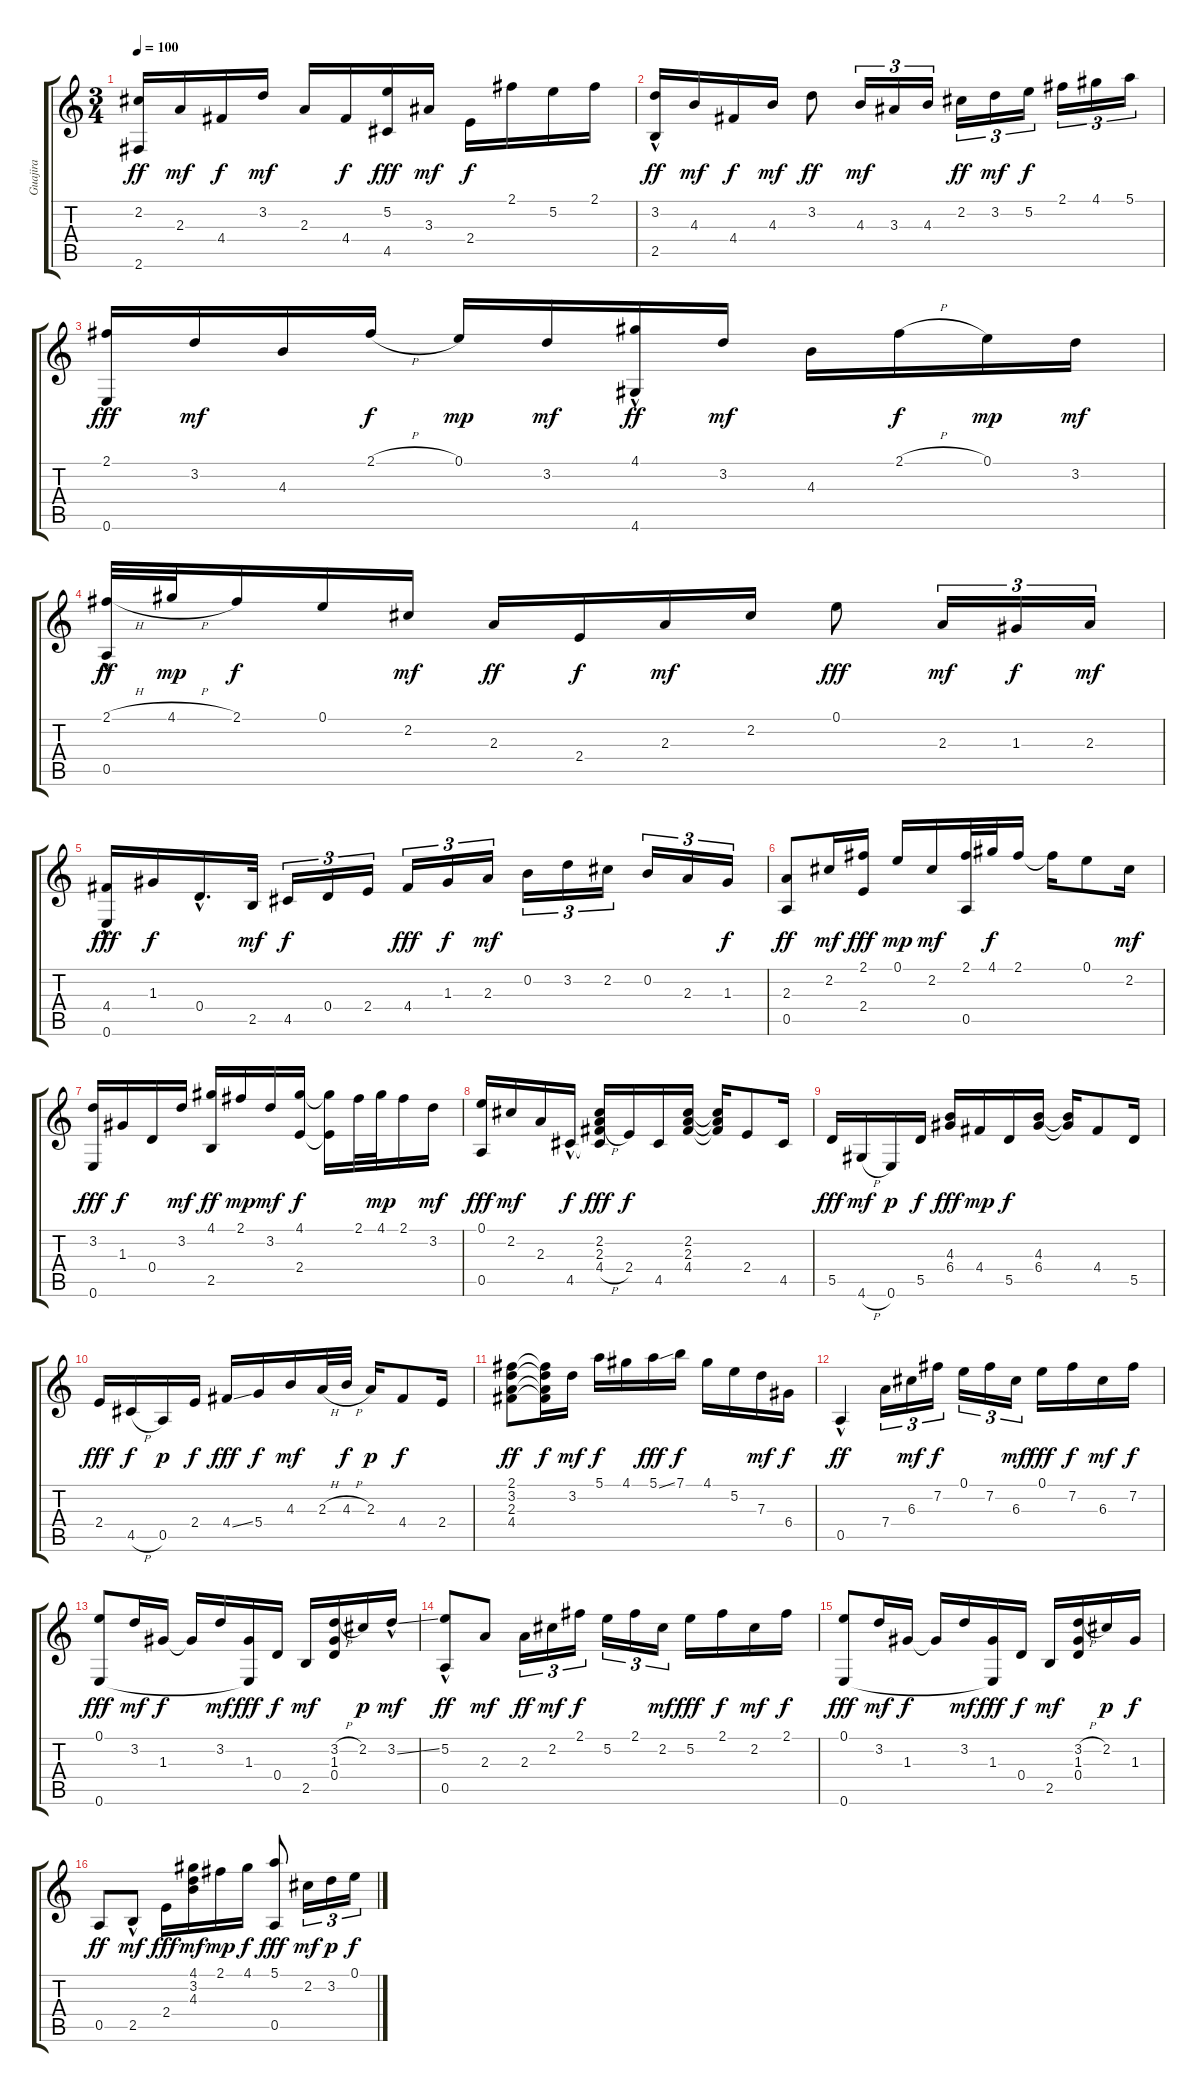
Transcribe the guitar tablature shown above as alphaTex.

\track ("Guajira" "Guajira") {instrument acousticguitarnylon}
\staff {score tabs}
\tuning (E4 B3 G3 D3 A2 E2) {hide}
\ts (3 4)
\tempo 100
\clef g2
\ks c
(2.2 2.6).16{dy ff} 2.3.16{dy mf} 4.4.16{dy f} 3.2.16{dy mf} 2.3.16 4.4.16{dy f} (5.2 4.5).16{dy fff} 3.3.16{dy mf} 2.4.16{dy f} 2.1.16 5.2.16 2.1.16 |
(3.2 2.5{hac}).16{dy ff} 4.3.16{dy mf} 4.4.16{dy f} 4.3.16{dy mf} 3.2.8{dy ff} 4.3.16{tu (3 2) dy mf} 3.3.16{tu (3 2)} 4.3.16{tu (3 2)} 2.2.16{tu (3 2) dy ff} 3.2.16{tu (3 2) dy mf} 5.2.16{tu (3 2) dy f} 2.1.16{tu (3 2)} 4.1.16{tu (3 2)} 5.1.16{tu (3 2)} |
(2.1 0.6).16{dy fff} 3.2.16{dy mf} 4.3.16 2.1{h}.16{dy f} 0.1.16{dy mp} 3.2.16{dy mf} (4.1 4.6{hac}).16{dy ff} 3.2.16{dy mf} 4.3.16 2.1{h}.16{dy f} 0.1.16{dy mp} 3.2.16{dy mf} |
(2.1{h} 0.5{hac}).32{dy ff} 4.1{h}.32{dy mp} 2.1.16{dy f} 0.1.16 2.2.16{dy mf} 2.3.16{dy ff} 2.4.16{dy f} 2.3.16{dy mf} 2.2.16 0.1.8{dy fff} 2.3.16{tu (3 2) dy mf} 1.3.16{tu (3 2) dy f} 2.3.16{tu (3 2) dy mf} |
(4.4 0.6{hac}).16{dy fff} 1.3.16{dy f} 0.4{hac}.16{d} 2.5.32{dy mf} 4.5.16{tu (3 2) dy f} 0.4.16{tu (3 2)} 2.4.16{tu (3 2)} 4.4.16{tu (3 2) dy fff} 1.3.16{tu (3 2) dy f} 2.3.16{tu (3 2) dy mf} 0.2.16{tu (3 2)} 3.2.16{tu (3 2)} 2.2.16{tu (3 2)} 0.2.16{tu (3 2)} 2.3.16{tu (3 2)} 1.3.16{tu (3 2) dy f} |
(2.3 0.5).8{dy ff} 2.2.16{dy mf} (2.1 2.4).16{dy fff} 0.1.16{dy mp} 2.2.16{dy mf} (2.1 0.5).32 4.1.32{dy f} 2.1.16 2.1{t}.16 0.1.8 2.2.16{dy mf} |
(3.2 0.6).16{dy fff} 1.3.16{dy f} 0.4.16 3.2.16{dy mf} (4.1 2.5).16{dy ff} 2.1.16{dy mp} 3.2.16{dy mf} (4.1 2.4).16{dy f} (4.1{t} 2.4{t}).16 2.1.32 4.1.32{dy mp} 2.1.16 3.2.16{dy mf} |
(0.1 0.5).16{dy fff} 2.2.16{dy mf} 2.3.16 4.5{hac}.16{dy f} (2.2 2.3 4.4{h} 4.5{t}).16{dy fff} 2.4.16{dy f} 4.5.16 (2.2 2.3 4.4).16 (2.2{t} 2.3{t} 4.4{t}).16 2.4.8 4.5.16 |
5.5.16{dy fff} 4.6{h}.16{dy mf} 0.6.16{dy p} 5.5.16{dy f} (4.3 6.4).16{dy fff} 4.4.16{dy mp} 5.5.16{dy f} (4.3 6.4).16 (4.3{t} 6.4{t}).16 4.4.8 5.5.16 |
2.4.16{dy fff} 4.5{h}.16{dy f} 0.5.16{dy p} 2.4.16{dy f} 4.4{ss}.16{dy fff} 5.4.16{dy f} 4.3.16{dy mf} 2.3{h}.32 4.3{h}.32{dy f} 2.3.16{dy p} 4.4.8{dy f} 2.4.16 |
(2.1 3.2 2.3 4.4).8{dy ff} (2.1{t} 3.2{t} 2.3{t} 4.4{t}).16{dy f} 3.2.16{dy mf} 5.1.16{dy f} 4.1.16 5.1{ss}.16{dy fff} 7.1.16{dy f} 4.1.16 5.2.16 7.3.16{dy mf} 6.4.16{dy f} |
0.5{hac}.4{dy ff} 7.4.16{tu (3 2)} 6.3.16{tu (3 2) dy mf} 7.2.16{tu (3 2) dy f} 0.1.16{tu (3 2)} 7.2.16{tu (3 2)} 6.3.16{tu (3 2) dy mf} 0.1.16{dy fff} 7.2.16{dy f} 6.3.16{dy mf} 7.2.16{dy f} |
(0.1 0.6).8{dy fff} 3.2.16{dy mf} 1.3.16{dy f} 1.3{t}.16 3.2.16{dy mf} (1.3 0.6{t}).16{dy fff} 0.4.16{dy f} 2.5.16{dy mf} (3.2{h} 1.3 0.4).16 2.2.16{dy p} 3.2{ss hac}.16{dy mf} |
(5.2 0.5{hac}).8{dy ff} 2.3.8{dy mf} 2.3.16{tu (3 2) dy ff} 2.2.16{tu (3 2) dy mf} 2.1.16{tu (3 2) dy f} 5.2.16{tu (3 2)} 2.1.16{tu (3 2)} 2.2.16{tu (3 2) dy mf} 5.2.16{dy fff} 2.1.16{dy f} 2.2.16{dy mf} 2.1.16{dy f} |
(0.1 0.6).8{dy fff} 3.2.16{dy mf} 1.3.16{dy f} 1.3{t}.16 3.2.16{dy mf} (1.3 0.6{t}).16{dy fff} 0.4.16{dy f} 2.5.16{dy mf} (3.2{h} 1.3 0.4).16 2.2.16{dy p} 1.3.16{dy f} |
0.5.8{dy ff} 2.5{hac}.8{dy mf} 2.4.16{dy fff} (4.1 3.2 4.3).16{dy mf} 2.1.16{dy mp} 4.1.16{dy f} (5.1 0.5).8{dy fff} 2.2.16{tu (3 2) dy mf} 3.2.16{tu (3 2) dy p} 0.1.16{tu (3 2) dy f}
